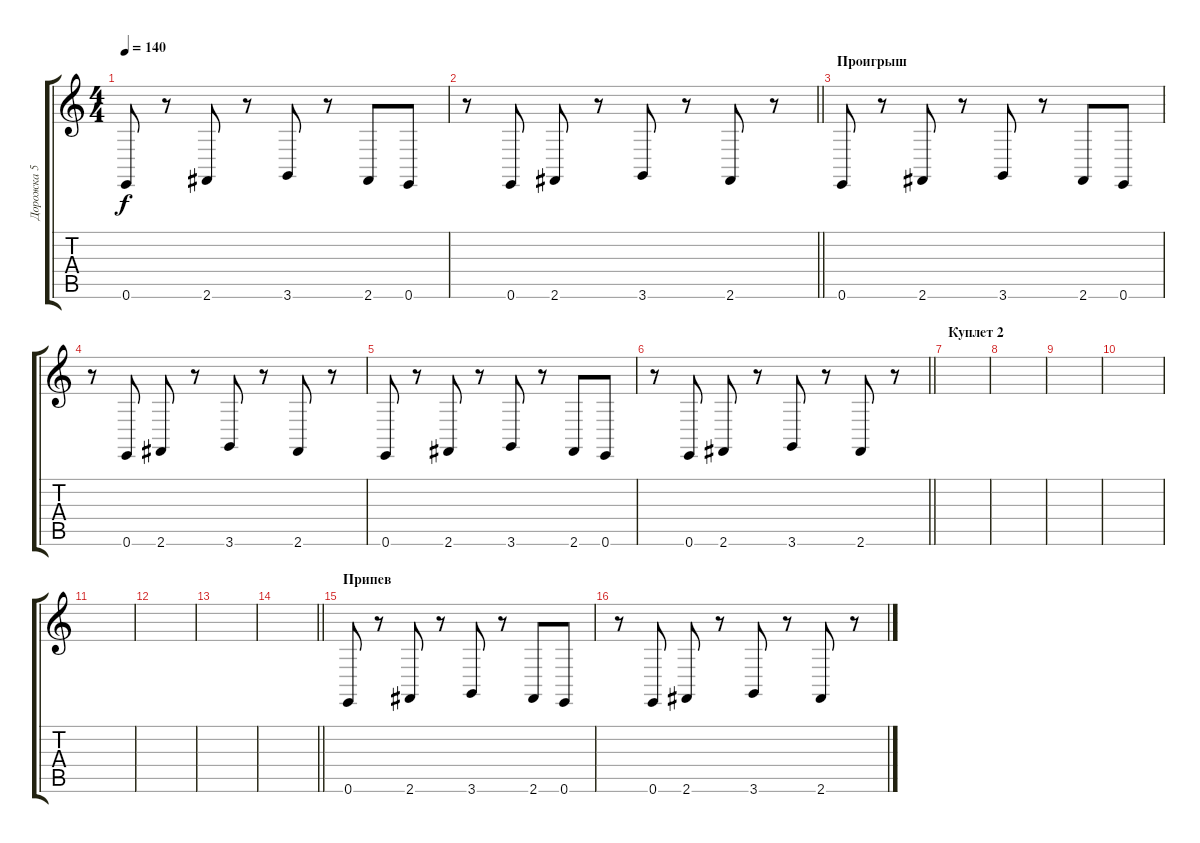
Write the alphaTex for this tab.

\track ("Дорожка 5" "Дорожка 5") {instrument marimba}
\staff {score tabs}
\tuning (E4 B3 G3 D3 A2 E2) {hide}
\ts (4 4)
\tempo 140
\clef g2
\ks c
0.6.8{dy f instrument musicbox} r.8 2.6.8 r.8 3.6.8 r.8 2.6.8 0.6.8 |
\barLineRight lightlight
r.8 0.6.8 2.6.8 r.8 3.6.8 r.8 2.6.8 r.8 |
\section ("" "Проигрыш")
0.6.8 r.8 2.6.8 r.8 3.6.8 r.8 2.6.8 0.6.8 |
r.8 0.6.8 2.6.8 r.8 3.6.8 r.8 2.6.8 r.8 |
0.6.8{instrument musicbox} r.8 2.6.8 r.8 3.6.8 r.8 2.6.8 0.6.8 |
\barLineRight lightlight
r.8 0.6.8 2.6.8 r.8 3.6.8 r.8 2.6.8 r.8 |
\section ("" "Куплет 2")
|
|
|
|
|
|
|
\barLineRight lightlight
|
\section ("" "Припев")
0.6.8{instrument musicbox} r.8 2.6.8 r.8 3.6.8 r.8 2.6.8 0.6.8 |
r.8 0.6.8 2.6.8 r.8 3.6.8 r.8 2.6.8 r.8
